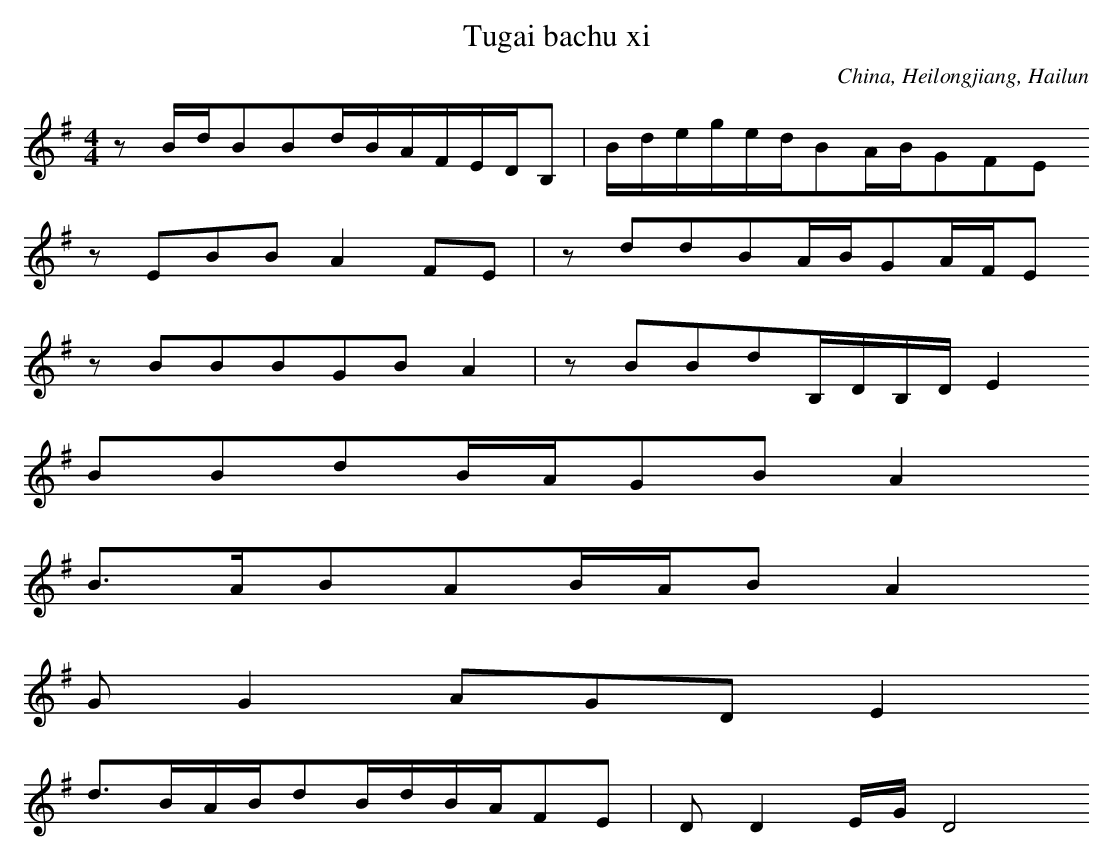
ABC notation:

X:1
T: Tugai bachu xi
O: China, Heilongjiang, Hailun
M: 4/4
L: 1/16
K: G
z2BdB2B2dBAFEDB,2 | BdegedB2ABG2F2E2
z2E2B2B2A4F2E2 | z2d2d2B2ABG2AFE2
z2B2B2B2G2B2A4 | z2B2B2d2B,DB,DE4
B2B2d2BAG2B2A4
B3AB2A2BAB2A4
G2G4A2G2D2E4
d3BABd2BdBAF2E2 | D2D4EGD8
